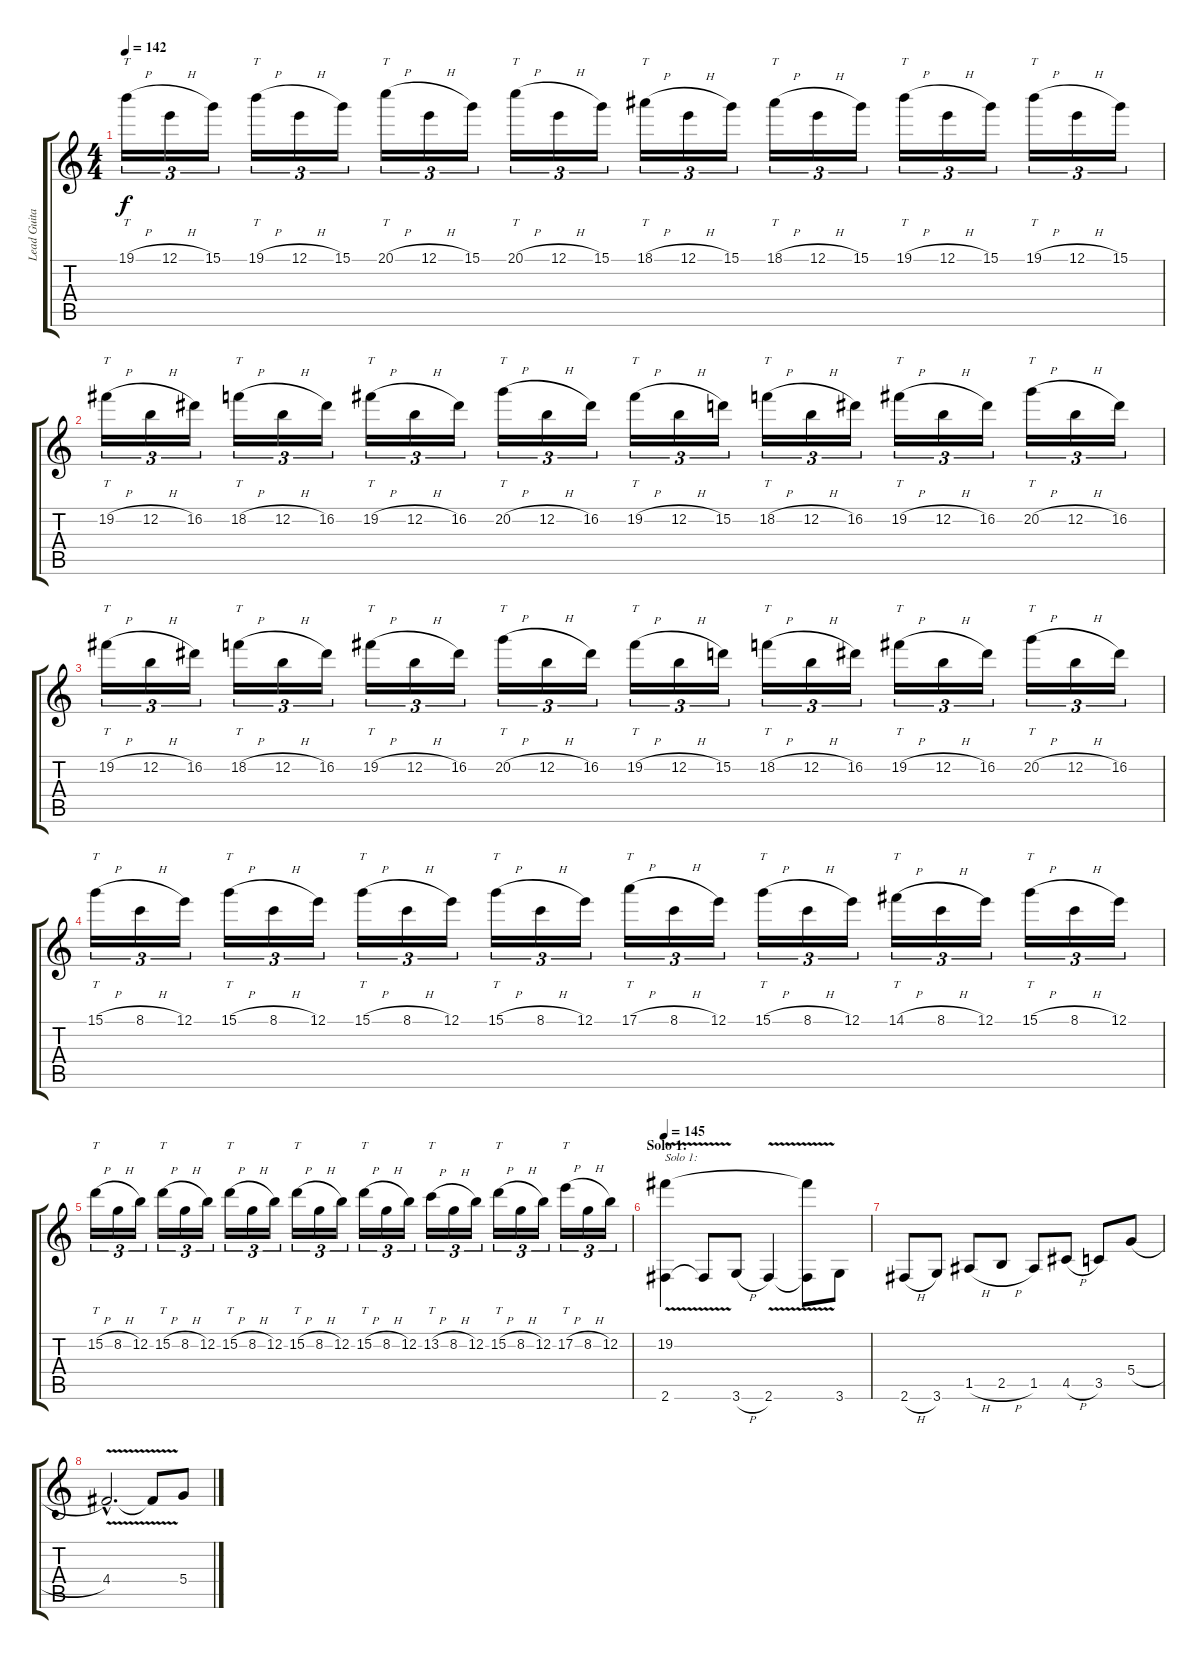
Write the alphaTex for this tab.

\track ("Lead Guitar I" "Lead Guita") {instrument distortionguitar}
\staff {score tabs}
\tuning (E4 B3 G3 D3 A2 E2) {hide}
\ts (4 4)
\tempo 142
\clef g2
\ks c
19.1{h}.16{tt tu (3 2) dy f} 12.1{h}.16{tu (3 2)} 15.1.16{tu (3 2)} 19.1{h}.16{tt tu (3 2)} 12.1{h}.16{tu (3 2)} 15.1.16{tu (3 2)} 20.1{h}.16{tt tu (3 2)} 12.1{h}.16{tu (3 2)} 15.1.16{tu (3 2)} 20.1{h}.16{tt tu (3 2)} 12.1{h}.16{tu (3 2)} 15.1.16{tu (3 2)} 18.1{h}.16{tt tu (3 2)} 12.1{h}.16{tu (3 2)} 15.1.16{tu (3 2)} 18.1{h}.16{tt tu (3 2)} 12.1{h}.16{tu (3 2)} 15.1.16{tu (3 2)} 19.1{h}.16{tt tu (3 2)} 12.1{h}.16{tu (3 2)} 15.1.16{tu (3 2)} 19.1{h}.16{tt tu (3 2)} 12.1{h}.16{tu (3 2)} 15.1.16{tu (3 2)} |
19.2{h}.16{tt tu (3 2)} 12.2{h}.16{tu (3 2)} 16.2.16{tu (3 2)} 18.2{h}.16{tt tu (3 2)} 12.2{h}.16{tu (3 2)} 16.2.16{tu (3 2)} 19.2{h}.16{tt tu (3 2)} 12.2{h}.16{tu (3 2)} 16.2.16{tu (3 2)} 20.2{h}.16{tt tu (3 2)} 12.2{h}.16{tu (3 2)} 16.2.16{tu (3 2)} 19.2{h}.16{tt tu (3 2)} 12.2{h}.16{tu (3 2)} 15.2.16{tu (3 2)} 18.2{h}.16{tt tu (3 2)} 12.2{h}.16{tu (3 2)} 16.2.16{tu (3 2)} 19.2{h}.16{tt tu (3 2)} 12.2{h}.16{tu (3 2)} 16.2.16{tu (3 2)} 20.2{h}.16{tt tu (3 2)} 12.2{h}.16{tu (3 2)} 16.2.16{tu (3 2)} |
19.2{h}.16{tt tu (3 2)} 12.2{h}.16{tu (3 2)} 16.2.16{tu (3 2)} 18.2{h}.16{tt tu (3 2)} 12.2{h}.16{tu (3 2)} 16.2.16{tu (3 2)} 19.2{h}.16{tt tu (3 2)} 12.2{h}.16{tu (3 2)} 16.2.16{tu (3 2)} 20.2{h}.16{tt tu (3 2)} 12.2{h}.16{tu (3 2)} 16.2.16{tu (3 2)} 19.2{h}.16{tt tu (3 2)} 12.2{h}.16{tu (3 2)} 15.2.16{tu (3 2)} 18.2{h}.16{tt tu (3 2)} 12.2{h}.16{tu (3 2)} 16.2.16{tu (3 2)} 19.2{h}.16{tt tu (3 2)} 12.2{h}.16{tu (3 2)} 16.2.16{tu (3 2)} 20.2{h}.16{tt tu (3 2)} 12.2{h}.16{tu (3 2)} 16.2.16{tu (3 2)} |
15.1{h}.16{tt tu (3 2)} 8.1{h}.16{tu (3 2)} 12.1.16{tu (3 2)} 15.1{h}.16{tt tu (3 2)} 8.1{h}.16{tu (3 2)} 12.1.16{tu (3 2)} 15.1{h}.16{tt tu (3 2)} 8.1{h}.16{tu (3 2)} 12.1.16{tu (3 2)} 15.1{h}.16{tt tu (3 2)} 8.1{h}.16{tu (3 2)} 12.1.16{tu (3 2)} 17.1{h}.16{tt tu (3 2)} 8.1{h}.16{tu (3 2)} 12.1.16{tu (3 2)} 15.1{h}.16{tt tu (3 2)} 8.1{h}.16{tu (3 2)} 12.1.16{tu (3 2)} 14.1{h}.16{tt tu (3 2)} 8.1{h}.16{tu (3 2)} 12.1.16{tu (3 2)} 15.1{h}.16{tt tu (3 2)} 8.1{h}.16{tu (3 2)} 12.1.16{tu (3 2)} |
15.2{h}.16{tt tu (3 2)} 8.2{h}.16{tu (3 2)} 12.2.16{tu (3 2)} 15.2{h}.16{tt tu (3 2)} 8.2{h}.16{tu (3 2)} 12.2.16{tu (3 2)} 15.2{h}.16{tt tu (3 2)} 8.2{h}.16{tu (3 2)} 12.2.16{tu (3 2)} 15.2{h}.16{tt tu (3 2)} 8.2{h}.16{tu (3 2)} 12.2.16{tu (3 2)} 15.2{h}.16{tt tu (3 2)} 8.2{h}.16{tu (3 2)} 12.2.16{tu (3 2)} 13.2{h}.16{tt tu (3 2)} 8.2{h}.16{tu (3 2)} 12.2.16{tu (3 2)} 15.2{h}.16{tt tu (3 2)} 8.2{h}.16{tu (3 2)} 12.2.16{tu (3 2)} 17.2{h}.16{tt tu (3 2)} 8.2{h}.16{tu (3 2)} 12.2.16{tu (3 2)} |
\section ("" "Solo 1:")
\tempo 145
(19.2 2.6{v}).4{txt "Solo 1:" volume 14} 2.6{t}.8 3.6{h}.8 2.6{v}.4 (19.2{t} 2.6{t}).8 3.6.8 |
2.6{h}.8 3.6.8 1.5{h}.8 2.5{h}.8 1.5.8 4.5{h}.8 3.5.8 5.4{h}.8 |
4.4{v hac}.2{d} 4.4{t}.8 5.4.8
